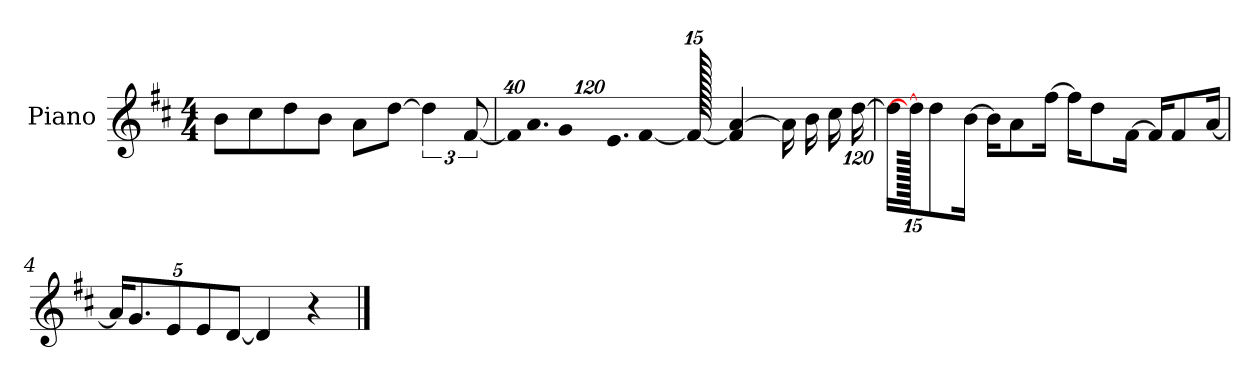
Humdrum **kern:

**kern
*part1
*staff1
*I"Piano
*I'P-no
*clefG2
*k[f#c#]
*M4/4
*MM90
=1
8b\L
8cc#\
8dd\
8b\J
8a\L
[8dd\J
6dd\]
[12f#/
=2
*Xbrackettup
!LO:N:vis=32
640%23f#/KLL]
!LO:N:vis=16.
960%103a/J
!LO:N:vis=8
960%137g/
!LO:N:vis=16.
960%103e/L
[384%41f#/J
1920f#/_
4f#/] [4a/
16a\LL]
16b\
16cc#\
[1920%119dd\JJ
=3
16dd\KL]
1920dd\_
8dd\
[16b\Jk
16b\KL]
8a\
[16ff#\Jk
16ff#\KL]
8dd\
[16f#\Jk
16f#/KL]
8f#/
[16a/Jk
=4
20a/KL]
10.g/
10e/
10e/
[10d/J
4d/]
4r
==
*-
